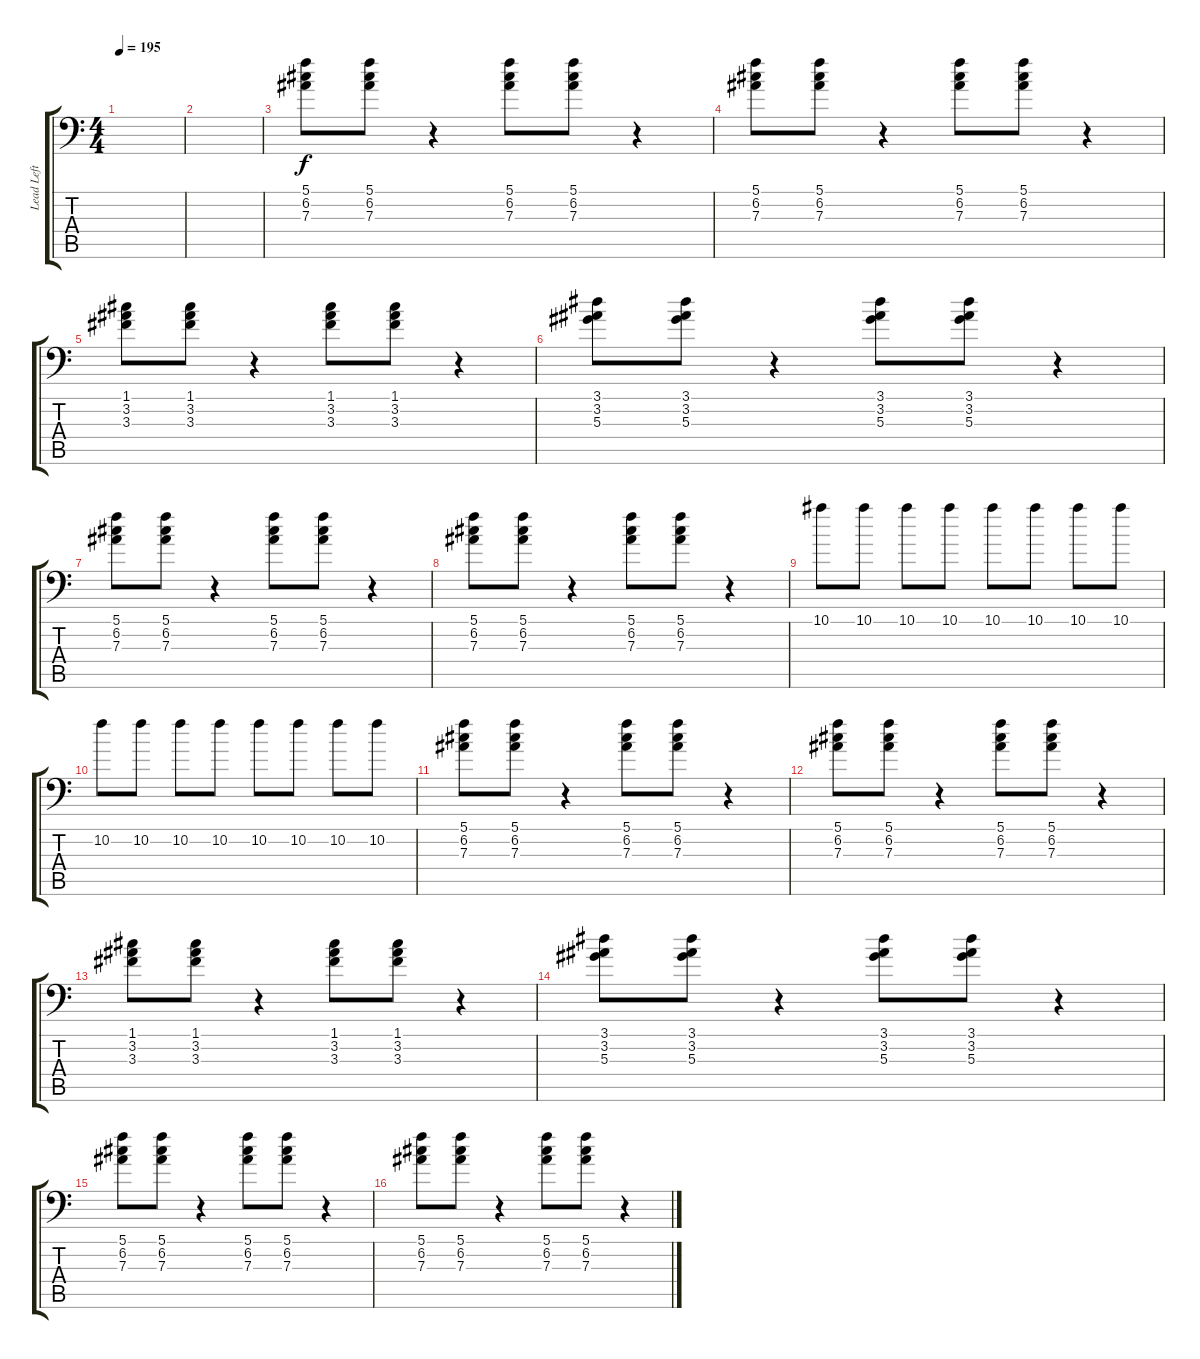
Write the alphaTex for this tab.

\track ("Lead Left 1" "Lead Left ") {instrument distortionguitar}
\staff {score tabs}
\tuning (C4 G3 Eb3 Bb2 F2 Bb1) {hide}
\ts (4 4)
\tempo 195
\clef f4
\ks c
|
|
(5.1 6.2 7.3).8{instrument overdrivenguitar} (5.1 6.2 7.3).8 r.4 (5.1 6.2 7.3).8 (5.1 6.2 7.3).8 r.4 |
(5.1 6.2 7.3).8 (5.1 6.2 7.3).8 r.4 (5.1 6.2 7.3).8 (5.1 6.2 7.3).8 r.4 |
(1.1 3.2 3.3).8 (1.1 3.2 3.3).8 r.4 (1.1 3.2 3.3).8 (1.1 3.2 3.3).8 r.4 |
(3.1 3.2 5.3).8 (3.1 3.2 5.3).8 r.4 (3.1 3.2 5.3).8 (3.1 3.2 5.3).8 r.4 |
(5.1 6.2 7.3).8 (5.1 6.2 7.3).8 r.4 (5.1 6.2 7.3).8 (5.1 6.2 7.3).8 r.4 |
(5.1 6.2 7.3).8 (5.1 6.2 7.3).8 r.4 (5.1 6.2 7.3).8 (5.1 6.2 7.3).8 r.4 |
10.1.8{instrument distortionguitar} 10.1.8 10.1.8 10.1.8 10.1.8 10.1.8 10.1.8 10.1.8 |
10.2.8 10.2.8 10.2.8 10.2.8 10.2.8 10.2.8 10.2.8 10.2.8 |
(5.1 6.2 7.3).8{instrument overdrivenguitar} (5.1 6.2 7.3).8 r.4 (5.1 6.2 7.3).8 (5.1 6.2 7.3).8 r.4 |
(5.1 6.2 7.3).8 (5.1 6.2 7.3).8 r.4 (5.1 6.2 7.3).8 (5.1 6.2 7.3).8 r.4 |
(1.1 3.2 3.3).8 (1.1 3.2 3.3).8 r.4 (1.1 3.2 3.3).8 (1.1 3.2 3.3).8 r.4 |
(3.1 3.2 5.3).8 (3.1 3.2 5.3).8 r.4 (3.1 3.2 5.3).8 (3.1 3.2 5.3).8 r.4 |
(5.1 6.2 7.3).8 (5.1 6.2 7.3).8 r.4 (5.1 6.2 7.3).8 (5.1 6.2 7.3).8 r.4 |
(5.1 6.2 7.3).8 (5.1 6.2 7.3).8 r.4 (5.1 6.2 7.3).8 (5.1 6.2 7.3).8 r.4
